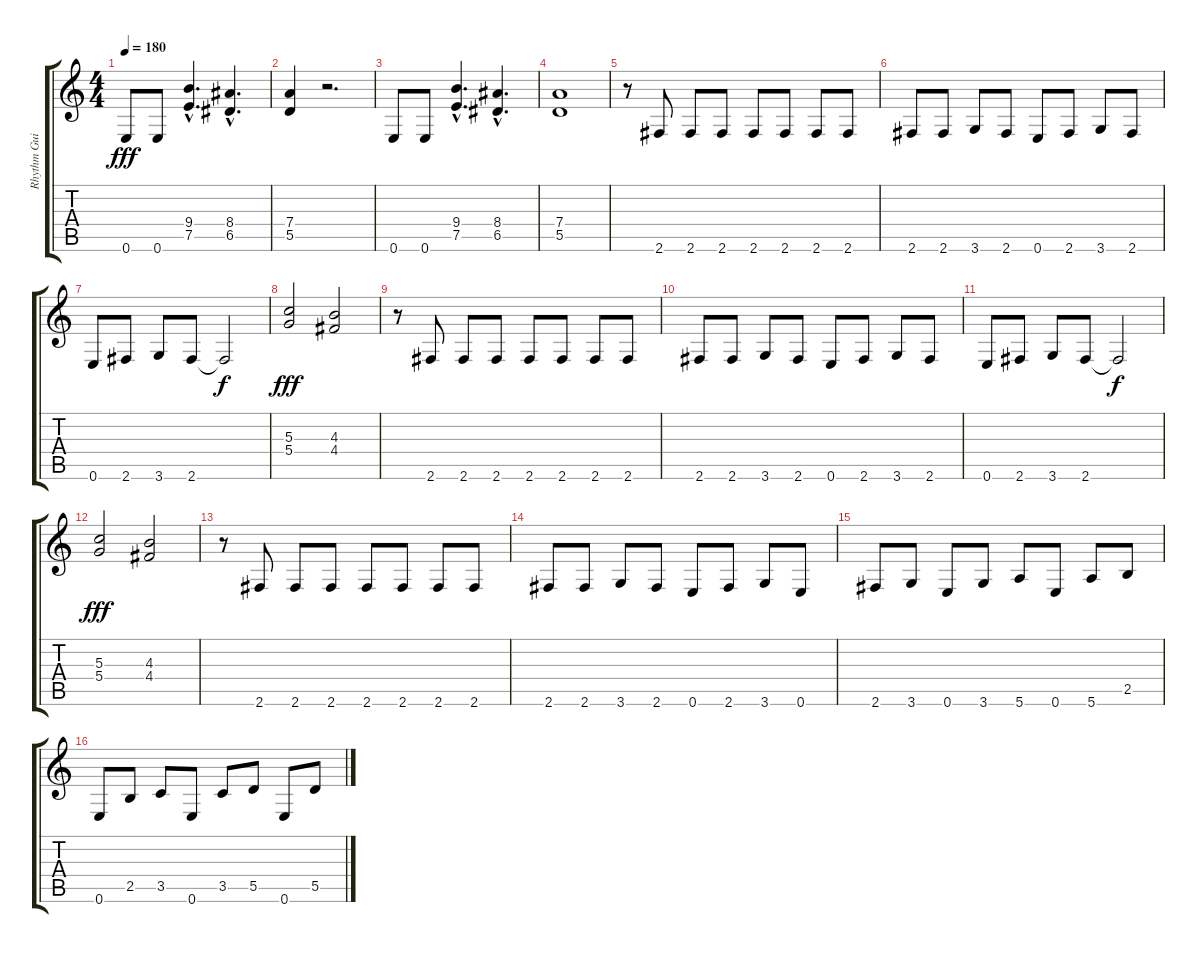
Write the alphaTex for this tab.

\track ("Rhythm Guitar" "Rhythm Gui") {instrument overdrivenguitar}
\staff {score tabs}
\tuning (E4 B3 G3 D3 A2 E2) {hide}
\ts (4 4)
\tempo 180
\clef g2
\ks c
0.6.8{dy fff} 0.6.8 (9.4{hac} 7.5{hac}).4{d} (8.4{hac} 6.5{hac}).4{d} |
(7.4 5.5).4 r.2{d} |
0.6.8 0.6.8 (9.4{hac} 7.5{hac}).4{d} (8.4{hac} 6.5{hac}).4{d} |
(7.4 5.5).1 |
r.8 2.6.8 2.6.8 2.6.8 2.6.8 2.6.8 2.6.8 2.6.8 |
2.6.8 2.6.8 3.6.8 2.6.8 0.6.8 2.6.8 3.6.8 2.6.8 |
0.6.8 2.6.8 3.6.8 2.6.8 2.6{t}.2{dy f} |
(5.3 5.4).2{dy fff} (4.3 4.4).2 |
r.8 2.6.8 2.6.8 2.6.8 2.6.8 2.6.8 2.6.8 2.6.8 |
2.6.8 2.6.8 3.6.8 2.6.8 0.6.8 2.6.8 3.6.8 2.6.8 |
0.6.8 2.6.8 3.6.8 2.6.8 2.6{t}.2{dy f} |
(5.3 5.4).2{dy fff} (4.3 4.4).2 |
r.8 2.6.8 2.6.8 2.6.8 2.6.8 2.6.8 2.6.8 2.6.8 |
2.6.8 2.6.8 3.6.8 2.6.8 0.6.8 2.6.8 3.6.8 0.6.8 |
2.6.8 3.6.8 0.6.8 3.6.8 5.6.8 0.6.8 5.6.8 2.5.8 |
0.6.8 2.5.8 3.5.8 0.6.8 3.5.8 5.5.8 0.6.8 5.5.8
